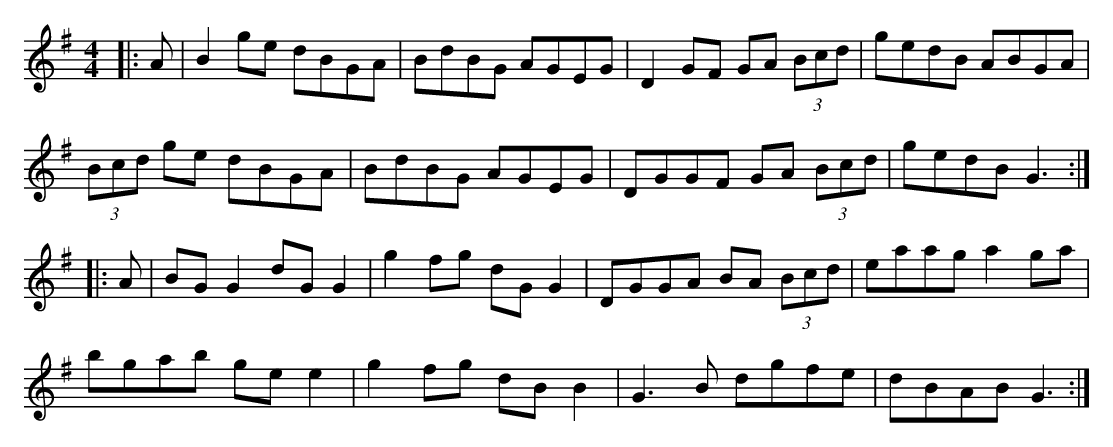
X:1
M:4/4
K:G
|:A|B2ge dBGA|BdBG AGEG|D2 GF GA (3Bcd|gedB ABGA|
(3Bcd ge dBGA|BdBG AGEG|DGGF GA (3Bcd|gedB G3:|
|:A|BG G2 dG G2|g2 fg dG G2|DGGA BA (3Bcd|eaag a2ga|
bgab ge e2|g2 fg dB B2|G3B dgfe|dBAB G3:|
